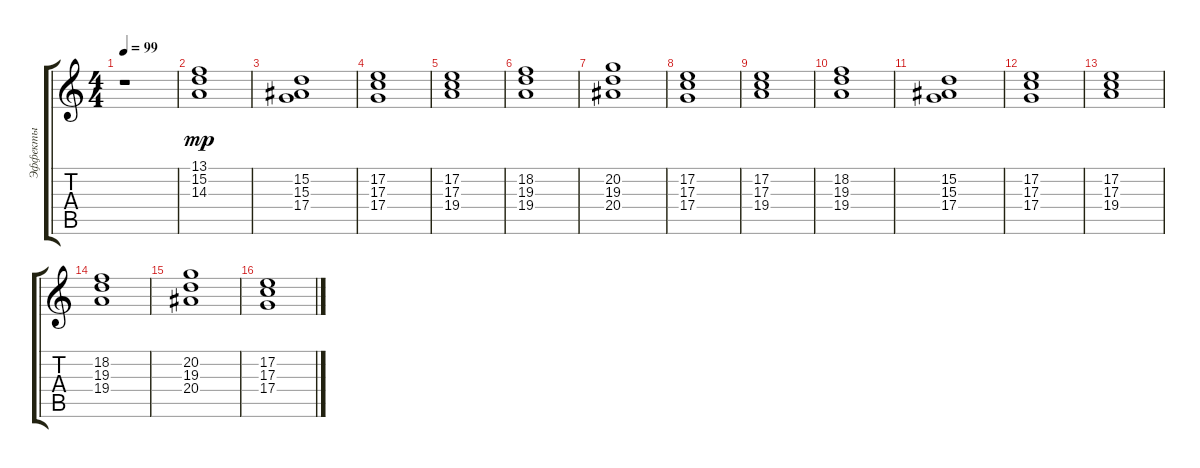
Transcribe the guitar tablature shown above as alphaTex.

\track ("Эффекты" "Эффекты") {instrument fx7echoes}
\staff {score tabs}
\tuning (E4 B3 G3 D3 A2 E2) {hide}
\ts (4 4)
\tempo 99
\clef g2
\ks c
r.1{dy mp} |
(13.1 15.2 14.3).1{volume 12 balance 11} |
(15.2 15.3 17.4).1 |
(17.2 17.3 17.4).1 |
(17.2 17.3 19.4).1 |
(18.2 19.3 19.4).1 |
(20.2 19.3 20.4).1 |
(17.2 17.3 17.4).1 |
(17.2 17.3 19.4).1 |
(18.2 19.3 19.4).1 |
(15.2 15.3 17.4).1 |
(17.2 17.3 17.4).1 |
(17.2 17.3 19.4).1 |
(18.2 19.3 19.4).1 |
(20.2 19.3 20.4).1 |
(17.2 17.3 17.4).1
